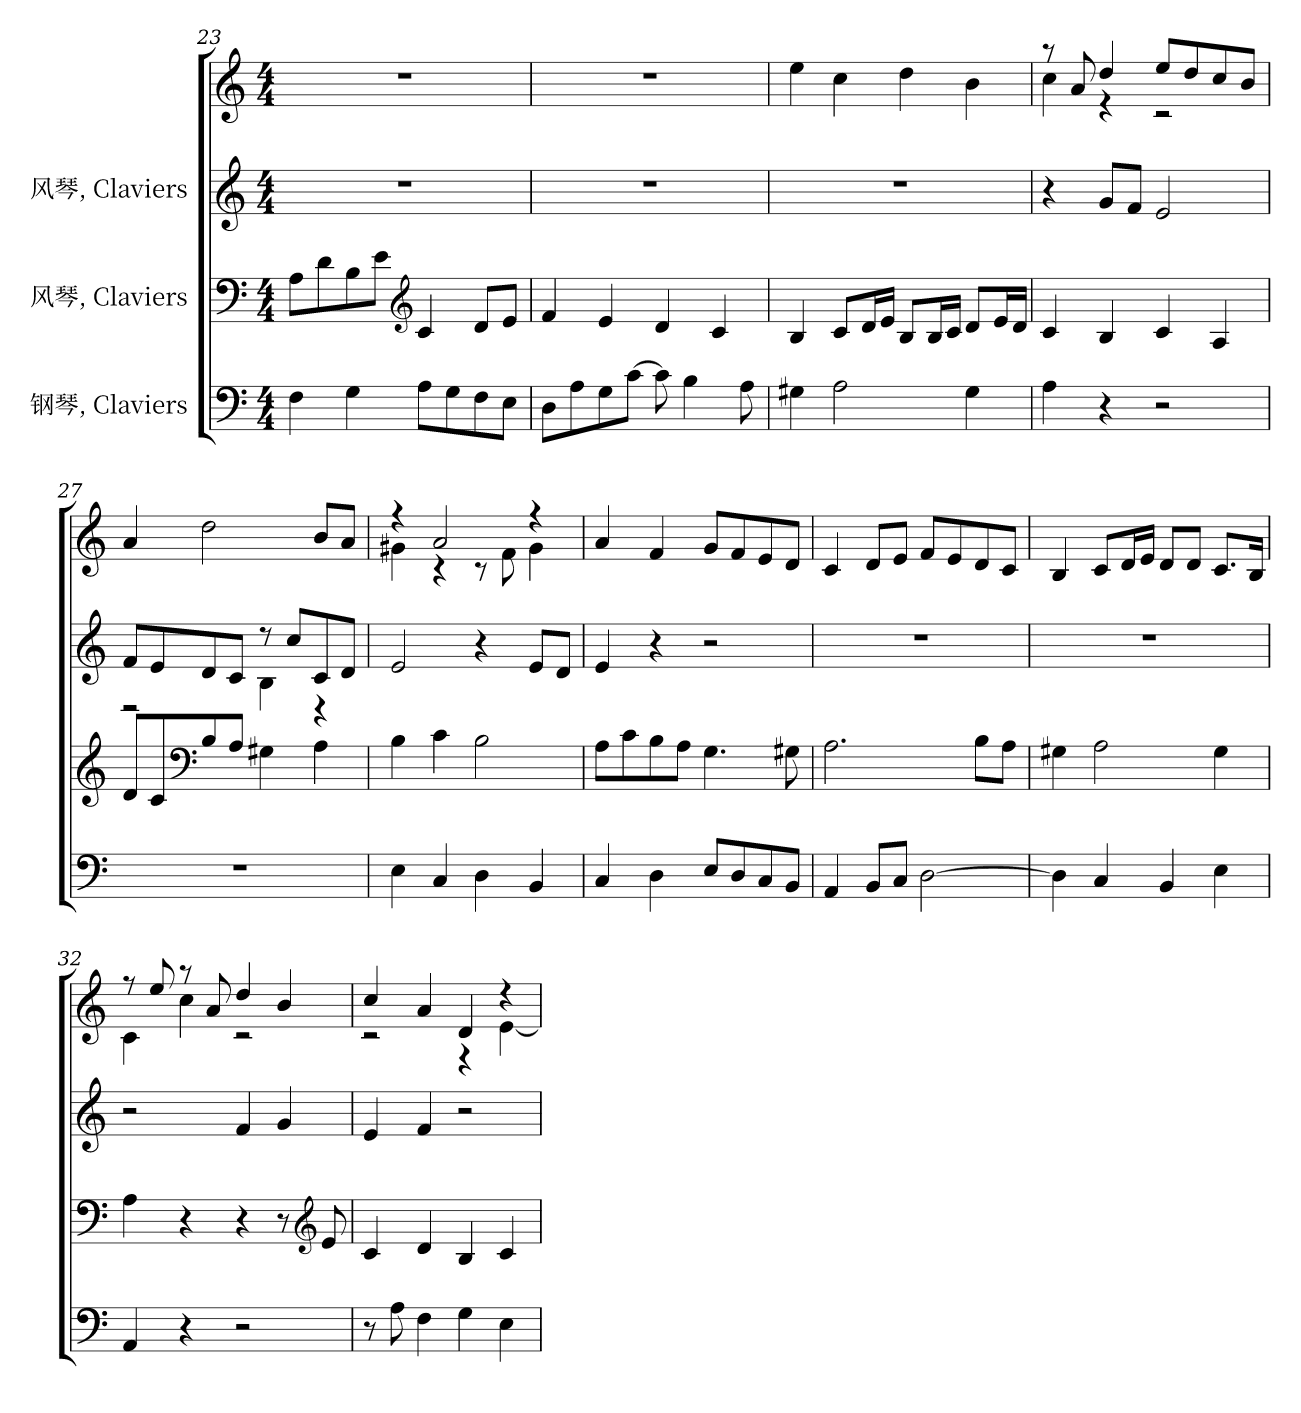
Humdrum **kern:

**kern	**kern	**kern	**kern
*part3	*part2	*part1	*part1
*staff4	*staff3	*staff2	*staff1
*I"钢琴, Claviers	*I"风琴, Claviers	*I"风琴, Claviers	*
*clefF4	*clefF4	*clefG2	*clefG2
*k[]	*k[]	*k[]	*k[]
*M4/4	*M4/4	*M4/4	*M4/4
=23	=23	=23	=23
4F\	8A\L	1r	1r
.	8d\	.	.
4G\	8B\	.	.
.	8e\J	.	.
*	*clefG2	*	*
8A\L	4c/	.	.
8G\	.	.	.
8F\	8d/L	.	.
8E\J	8e/J	.	.
=24	=24	=24	=24
8D\L	4f/	1r	1r
8A\	.	.	.
8G\	4e/	.	.
[8c\J	.	.	.
8c\]	4d/	.	.
4B\	.	.	.
.	4c/	.	.
8A\	.	.	.
!!LO:PB:g=z
=25	=25	=25	=25
4G#X\	4B/	1r	4ee\
2A\	8c/L	.	4cc\
.	16d/L	.	.
.	16e/JJ	.	.
.	8B/L	.	4dd\
.	16B/L	.	.
.	16c/JJ	.	.
4G#\	8d/L	.	4b\
.	16e/L	.	.
.	16d/JJ	.	.
=26	=26	=26	=26
*	*	*	*^
4A\	4c/	4r	8r	4cc\
.	.	.	8a/	.
4r	4B/	8g/L	4dd/	4r
.	.	8f/J	.	.
2r	4c/	2e/	8ee/L	2r
.	.	.	8dd/	.
.	4A/	.	8cc/	.
.	.	.	8b/J	.
*	*	*	*v	*v
=27	=27	=27	=27
*	*	*^	*
1r	8d/L	8f/L	2r	4a/
.	8c/	8e/	.	.
*	*clefF4	*	*	*
.	8B/	8d/	.	2dd\
.	8A/J	8c/J	.	.
.	4G#X\	8r	4B\	.
.	.	8cc/L	.	.
.	4A\	8c/	4r	8b/L
.	.	8d/J	.	8a/J
*	*	*v	*v	*
=28	=28	=28	=28
*	*	*	*^
4E\	4B\	2e/	4r	4g#X\
4C/	4c\	.	2a/	4r
4D\	2B\	4r	.	8r
.	.	.	.	8f\
4BB/	.	8e/L	4r	4g#\
.	.	8d/J	.	.
*	*	*	*v	*v
!!LO:LB:g=z
=29	=29	=29	=29
4C/	8A\L	4e/	4a/
.	8c\	.	.
4D\	8B\	4r	4f/
.	8A\J	.	.
8E/L	4.G\	2r	8g/L
8D/	.	.	8f/
8C/	.	.	8e/
8BB/J	8G#X\	.	8d/J
=30	=30	=30	=30
4AA/	2.A\	1r	4c/
8BB/L	.	.	8d/L
8C/J	.	.	8e/J
[2D\	.	.	8f/L
.	.	.	8e/
.	8B\L	.	8d/
.	8A\J	.	8c/J
=31	=31	=31	=31
4D\]	4G#X\	1r	4B/
4C/	2A\	.	8c/L
.	.	.	16d/L
.	.	.	16e/JJ
4BB/	.	.	8d/L
.	.	.	8d/J
4E\	4G#\	.	8.c/L
.	.	.	16B/Jk
=32	=32	=32	=32
*	*	*	*^
4AA/	4A\	2r	8r	4c\
.	.	.	8ee/	.
4r	4r	.	8r	4cc\
.	.	.	8a/	.
2r	4r	4f/	4dd/	2r
.	8r	4g/	4b/	.
*	*clefG2	*	*	*
.	8e/	.	.	.
=33	=33	=33	=33	=33
8r	4c/	4e/	4cc/	2r
8A\	.	.	.	.
4F\	4d/	4f/	4a/	.
4G\	4B/	2r	4d/	4r
4E\	4c/	.	4r	[4e\
*	*	*	*v	*v
=	=	=	=
*-	*-	*-	*-
